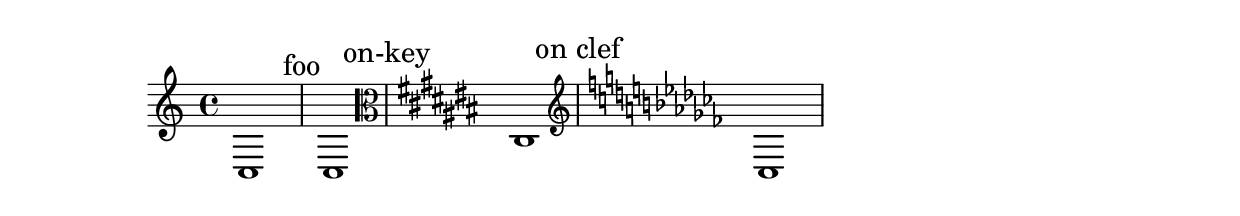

\header {

  texidoc = "The rehearsal mark is put on top a breakable symbol,
  according to the value of @code{break-align-symbol} value of the
  @code{RehearsalMark}. The same holds for @code{BarNumber} grobs."

}

\version "2.10.0"
  
\relative {
  c1 \mark "foo"
  c1
  \key cis \major
  \clef alto
  \override Score.RehearsalMark #'break-align-symbol = #'key-signature
  \mark "on-key"
  cis
  \key ces \major
  \override Score.RehearsalMark #'break-align-symbol = #'clef
  \clef treble
  \mark "on clef"
  ces
}
